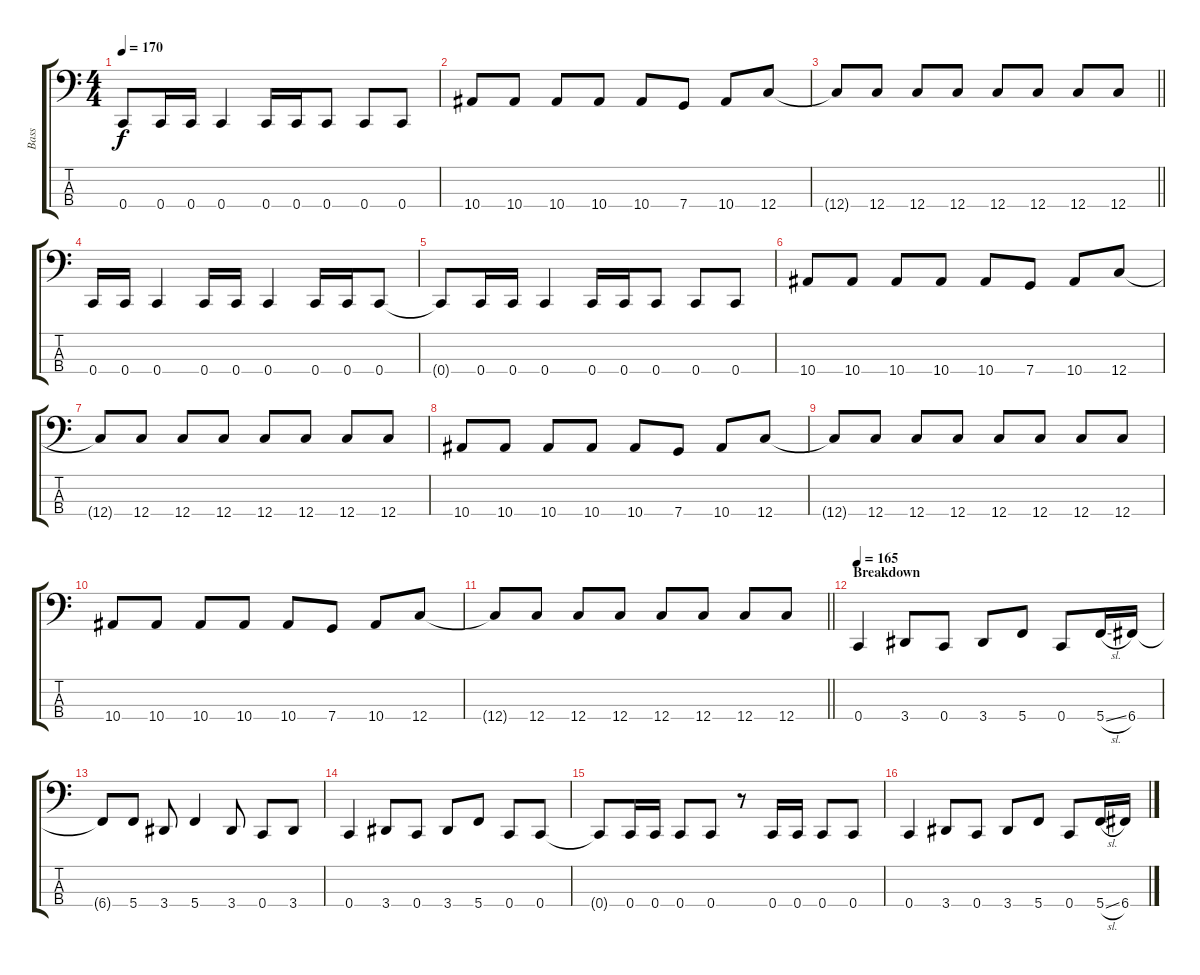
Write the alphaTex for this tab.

\track ("Bass" "Bass") {instrument electricbasspick}
\staff {score tabs}
\tuning (F2 C2 G1 C1) {hide}
\ts (4 4)
\tempo 170
\clef f4
\ks c
0.4{t}.8{dy f} 0.4.16 0.4.16 0.4.4 0.4.16 0.4.16 0.4.8 0.4.8 0.4.8 |
10.4.8 10.4.8 10.4.8 10.4.8 10.4.8 7.4.8 10.4.8 12.4.8 |
\barLineRight lightlight
12.4{t}.8 12.4.8 12.4.8 12.4.8 12.4.8 12.4.8 12.4.8 12.4.8 |
0.4.16 0.4.16 0.4.4 0.4.16 0.4.16 0.4.4 0.4.16 0.4.16 0.4.8 |
0.4{t}.8 0.4.16 0.4.16 0.4.4 0.4.16 0.4.16 0.4.8 0.4.8 0.4.8 |
10.4.8 10.4.8 10.4.8 10.4.8 10.4.8 7.4.8 10.4.8 12.4.8 |
12.4{t}.8 12.4.8 12.4.8 12.4.8 12.4.8 12.4.8 12.4.8 12.4.8 |
10.4.8 10.4.8 10.4.8 10.4.8 10.4.8 7.4.8 10.4.8 12.4.8 |
12.4{t}.8 12.4.8 12.4.8 12.4.8 12.4.8 12.4.8 12.4.8 12.4.8 |
10.4.8 10.4.8 10.4.8 10.4.8 10.4.8 7.4.8 10.4.8 12.4.8 |
\barLineRight lightlight
12.4{t}.8 12.4.8 12.4.8 12.4.8 12.4.8 12.4.8 12.4.8 12.4.8 |
\section ("" "Breakdown")
\tempo 165
0.4.4 3.4.8 0.4.8 3.4.8 5.4.8 0.4.8 5.4{sl}.16 6.4.16 |
6.4{t}.8 5.4.8 3.4.8 5.4.4 3.4.8 0.4.8 3.4.8 |
0.4.4 3.4.8 0.4.8 3.4.8 5.4.8 0.4.8 0.4.8 |
0.4{t}.8 0.4.16 0.4.16 0.4.8 0.4.8 r.8 0.4.16 0.4.16 0.4.8 0.4.8 |
0.4.4 3.4.8 0.4.8 3.4.8 5.4.8 0.4.8 5.4{sl}.16 6.4.16
